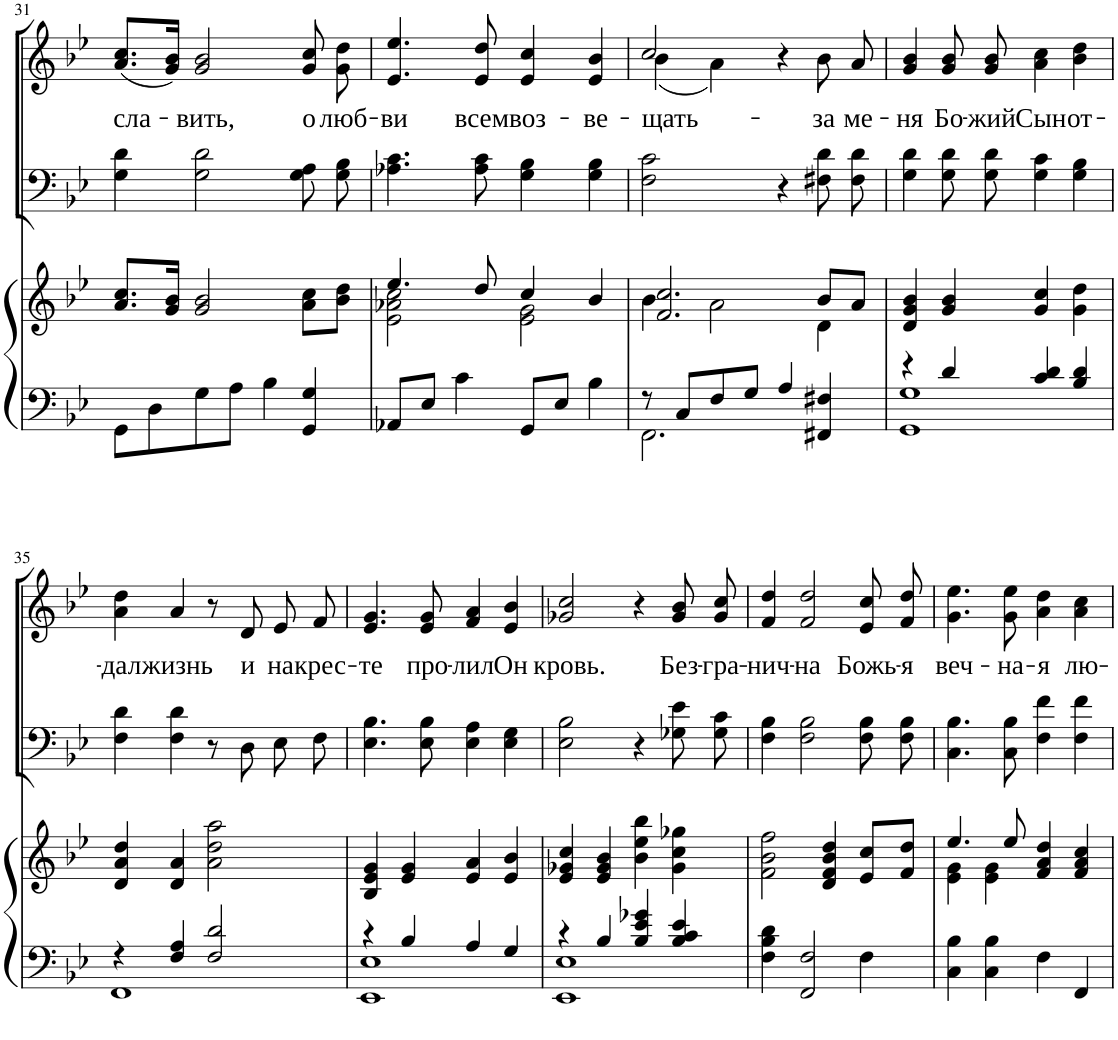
**kern	**kern	**kern	**kern	**text	**text
*part3	*part3	*part2	*part1	*part1	*part1
*staff4	*staff3	*staff2	*staff1	*staff1	*staff1
*I"Piano	*	*I"Bass	*I"Voice	*	*
*I'Pno	*	*	*	*	*
!!LO:PB:g=z
*clefF4	*clefG2	*clefF4	*clefG2	*	*
*k[b-e-]	*k[b-e-]	*k[b-e-]	*k[b-e-]	*	*
*M4/4	*M4/4	*M4/4	*M4/4	*	*
=31	=31	=31	=31	=31	=31
!	!	!	!	!	!LO:LY:b
8GG\L	8.a/ 8.cc/L	4G\ 4d\	(8.a/ 8.cc/L	.	сла-
8D\	.	.	.	.	.
.	16g/ 16b-/Jk	.	16g/ 16b-/Jk)	.	.
!	!	!	!	!	!LO:LY:b
8G\	2g/ 2b-/	2G\ 2d\	2g/ 2b-/	.	-вить,
8A\J	.	.	.	.	.
4B-\	.	.	.	.	.
!	!	!	!	!	!LO:LY:b
4GG/ 4G/	8a\ 8cc\L	8G\ 8A\L	8g/ 8cc/	.	о
!	!	!	!	!	!LO:LY:b
.	8b-\ 8dd\J	8G\ 8B-\J	8g\ 8dd\	.	люб-
=32	=32	=32	=32	=32	=32
*	*^	*	*	*	*
!	!	!	!	!	!	!LO:LY:b
8AA-X/L	4.ee-/	2e-\ 2a-X\ 2cc\	4.A-X\ 4.c\	4.e-/ 4.ee-/	.	-ви
8E-/J	.	.	.	.	.	.
4c\	.	.	.	.	.	.
!	!	!	!	!	!	!LO:LY:b
.	8dd/	.	8A-\ 8c\	8e-/ 8dd/	.	всем
!	!	!	!	!	!	!LO:LY:b
8GG/L	4cc/	2e-\ 2g\	4G\ 4B-\	4e-/ 4cc/	.	воз-
8E-/J	.	.	.	.	.	.
!	!	!	!	!	!	!LO:LY:b
4B-\	4b-/	.	4G\ 4B-\	4e-/ 4b-/	.	-ве-
=33	=33	=33	=33	=33	=33	=33
*^	*	*	*	*	*	*
!	!	!	!	!	!	!	!LO:LY:b
*	*	*	*	*	*^	*	*
8r	2.FF\	2.f/ 2.cc/	4b-\	2F\ 2c\	2cc/	(4b-\	.	-щать-
8C/L	.	.	.	.	.	.	.	.
8F/	.	.	2a\	.	.	4a\)	.	.
8G/J	.	.	.	.	.	.	.	.
4A/	.	.	.	4r	4r	2ryy	.	.
!	!	!	!	!	!	!	!	!LO:LY:b
4FF#X/ 4F#X/	4ryy	8b-/L	4d\	8F#X\ 8d\L	8b-\	.	.	-за
!	!	!	!	!	!	!	!	!LO:LY:b
.	.	8a/J	.	8F#\ 8d\J	8a/	.	.	ме-
*	*	*v	*v	*	*v	*v	*	*
=34	=34	=34	=34	=34	=34	=34
!	!	!	!	!	!	!LO:LY:b
4r	1GG 1G	4d/ 4g/ 4b-/	4G\ 4d\	4g/ 4b-/	.	-ня
!	!	!	!	!	!	!LO:LY:b
4d/	.	4g/ 4b-/	8G\ 8d\L	8g/ 8b-/	.	Бо-
!	!	!	!	!	!	!LO:LY:b
.	.	.	8G\ 8d\J	8g/ 8b-/	.	-жий
!	!	!	!	!	!	!LO:LY:b
4c/ 4d/	.	4g/ 4cc/	4G\ 4c\	4a\ 4cc\	.	Сын
!	!	!	!	!	!	!LO:LY:b
4B-/ 4d/	.	4g\ 4dd\	4G\ 4B-\	4b-\ 4dd\	.	от-
!!LO:LB:g=z
=35	=35	=35	=35	=35	=35	=35
!	!	!	!	!	!	!LO:LY:b
4r	1FF	4d/ 4a/ 4dd/	4F\ 4d\	4a\ 4dd\	.	-дал
!	!	!	!	!	!	!LO:LY:b
4F/ 4A/	.	4d/ 4a/	4F\ 4d\	4a/	.	жизнь
2F/ 2d/	.	2a\ 2dd\ 2aa\	8r	8r	.	.
!	!	!	!	!	!	!LO:LY:b
.	.	.	8D\	8d/	.	и
!	!	!	!	!	!	!LO:LY:b
.	.	.	8E-\L	8e-/	.	на
!	!	!	!	!	!	!LO:LY:b
.	.	.	8F\J	8f/	.	крес-
=36	=36	=36	=36	=36	=36	=36
!	!	!	!	!	!	!LO:LY:b
4r	1EE- 1E-	4B-/ 4e-/ 4g/	4.E-\ 4.B-\	4.e-/ 4.g/	.	-те
4B-/	.	4e-/ 4g/	.	.	.	.
!	!	!	!	!	!	!LO:LY:b
.	.	.	8E-\ 8B-\	8e-/ 8g/	.	про-
!	!	!	!	!	!	!LO:LY:b
4A/	.	4e-/ 4a/	4E-\ 4A\	4f/ 4a/	.	-лил
!	!	!	!	!	!	!LO:LY:b
4G/	.	4e-/ 4b-/	4E-\ 4G\	4e-/ 4b-/	.	Он
=37	=37	=37	=37	=37	=37	=37
!	!	!	!	!	!	!LO:LY:b
4r	1EE- 1E-	4e-/ 4g-X/ 4cc/	2E-\ 2B-\	2g-X/ 2cc/	.	кровь.
4B-/	.	4e-/ 4g-/ 4b-/	.	.	.	.
4B-/ 4e-/ 4g-X/	.	4b-\ 4ee-\ 4bb-\	4r	4r	.	.
!	!	!	!	!	!	!LO:LY:b
4B-/ 4c/ 4e-/	.	4g-\ 4cc\ 4gg-X\	8G-X\ 8e-\L	8g-/ 8b-/	.	Без-
!	!	!	!	!	!	!LO:LY:b
.	.	.	8G-\ 8c\J	8g-/ 8cc/	.	-гра-
*v	*v	*	*	*	*	*
=38	=38	=38	=38	=38	=38
!	!	!	!	!	!LO:LY:b
4F\ 4B-\ 4d\	2f\ 2b-\ 2ff\	4F\ 4B-\	4f/ 4dd/	.	-нич-
!	!	!	!	!	!LO:LY:b
2FF/ 2F/	.	2F\ 2B-\	2f/ 2dd/	.	-на
.	4d/ 4f/ 4b-/ 4dd/	.	.	.	.
!	!	!	!	!	!LO:LY:b
4F\	8e-/ 8cc/L	8F\ 8B-\L	8e-/ 8cc/	.	Божь-
!	!	!	!	!	!LO:LY:b
.	8f/ 8dd/J	8F\ 8B-\J	8f/ 8dd/	.	-я
=39	=39	=39	=39	=39	=39
*	*^	*	*	*	*
!	!	!	!	!	!	!LO:LY:b
4C\ 4B-\	4.ee-/	4e-\ 4g\	4.C\ 4.B-\	4.g\ 4.ee-\	.	веч-
4C\ 4B-\	.	4e-\ 4g\	.	.	.	.
!	!	!	!	!	!	!LO:LY:b
.	8ee-/	.	8C\ 8B-\	8g\ 8ee-\	.	-на-
!	!	!	!	!	!	!LO:LY:b
4F\	4f/ 4a/ 4dd/	2ryy	4F\ 4f\	4a\ 4dd\	.	-я
!	!	!	!	!	!	!LO:LY:b
4FF/	4f/ 4a/ 4cc/	.	4F\ 4f\	4a\ 4cc\	.	лю-
*	*v	*v	*	*	*	*
=	=	=	=	=	=
*-	*-	*-	*-	*-	*-
